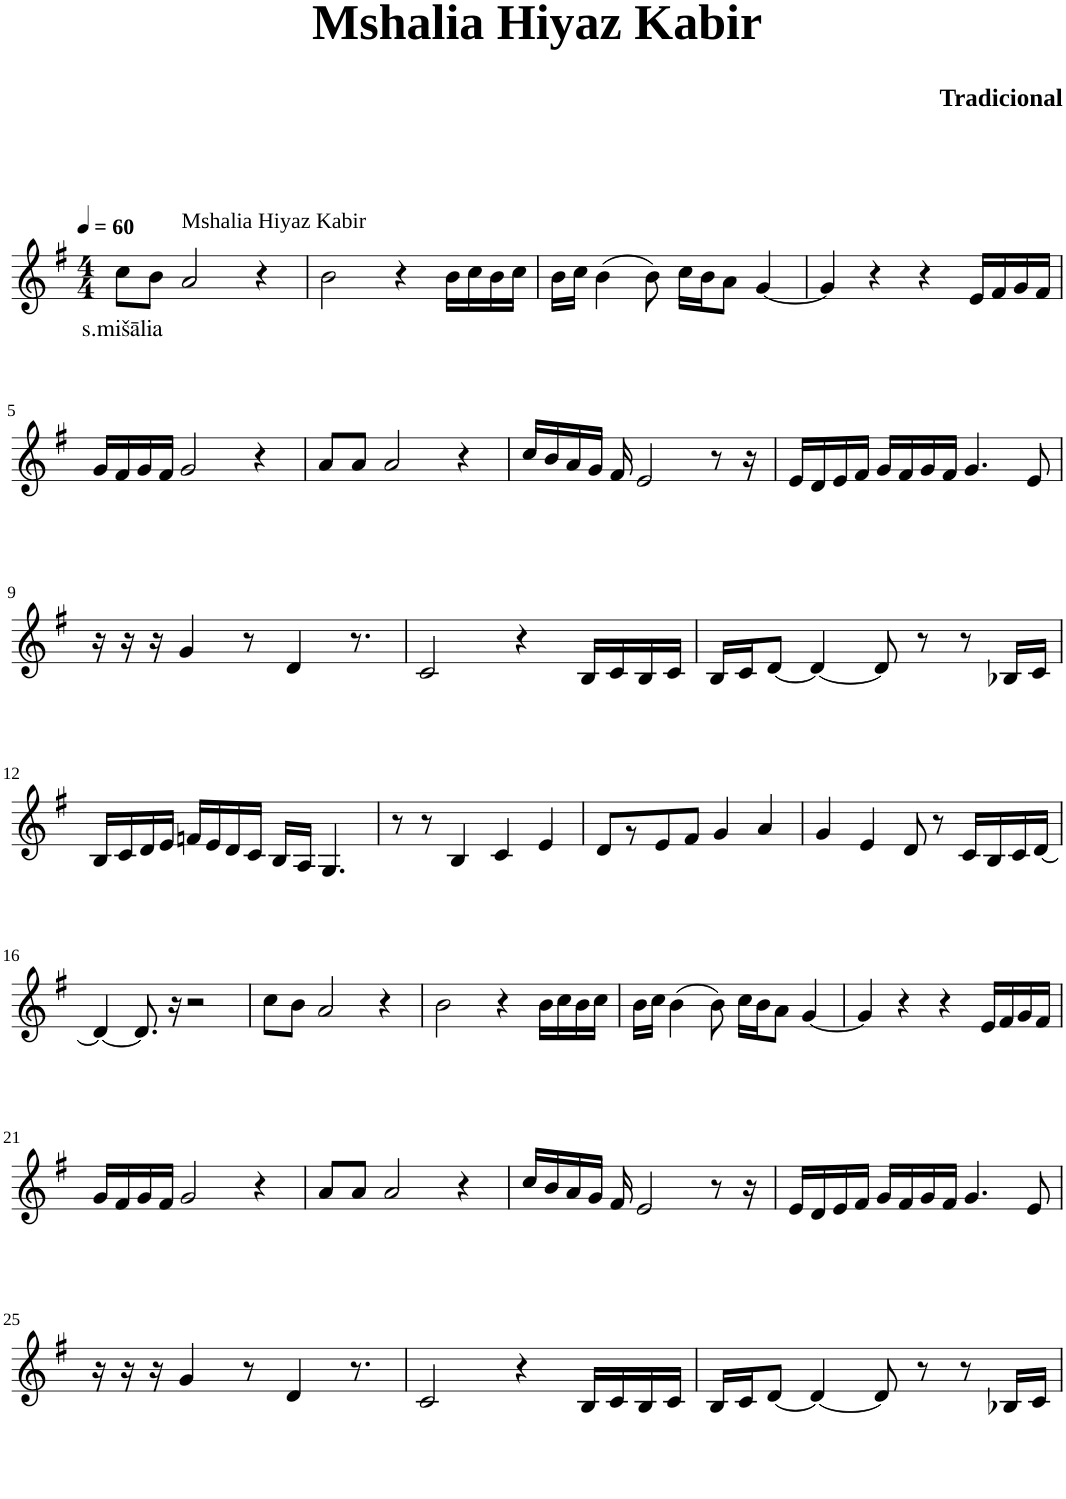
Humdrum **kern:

**kern	**text
*part1	*part1
*staff1	*staff1
*I"Violin	*
*clefG2	*
*k[f#]	*
*G:	*
*M4/4	*
*MM60	*
=1	=1
!	!LO:LY:b
8cc\L	s.mišālia
8b\J	.
!LO:TX:a:t=Mshalia Hiyaz Kabir	!
2a/	.
4r	.
=2	=2
2b\	.
4r	.
16b\LL	.
16cc\	.
16b\	.
16cc\JJ	.
=3	=3
16b\LL	.
16cc\JJ	.
(4b\	.
8b\)	.
16cc\LL	.
16b\J	.
8a\J	.
[4g/	.
=4	=4
4g/]	.
4r	.
4r	.
16e/LL	.
16f#/	.
16g/	.
16f#/JJ	.
!!LO:LB:g=z
=5	=5
16g/LL	.
16f#/	.
16g/	.
16f#/JJ	.
2g/	.
4r	.
=6	=6
8a/L	.
8a/J	.
2a/	.
4r	.
=7	=7
16cc/LL	.
16b/	.
16a/	.
16g/JJ	.
16f#/	.
2e/	.
8r	.
16r	.
=8	=8
16e/LL	.
16d/	.
16e/	.
16f#/JJ	.
16g/LL	.
16f#/	.
16g/	.
16f#/JJ	.
4.g/	.
8e/	.
!!LO:LB:g=z
=9	=9
16r	.
16r	.
16r	.
4g/	.
8r	.
4d/	.
8.r	.
=10	=10
2c/	.
4r	.
16B/LL	.
16c/	.
16B/	.
16c/JJ	.
=11	=11
16B/LL	.
16c/J	.
[8d/J	.
4d/_	.
8d/]	.
8r	.
8r	.
16B-X/LL	.
16c/JJ	.
!!LO:LB:g=z
=12	=12
16B/LL	.
16c/	.
16d/	.
16e/JJ	.
16fn/LL	.
16e/	.
16d/	.
16c/JJ	.
16B/LL	.
16A/JJ	.
4.G/	.
=13	=13
8r	.
8r	.
4B/	.
4c/	.
4e/	.
=14	=14
8d/L	.
8r	.
8e/	.
8f#/J	.
4g/	.
4a/	.
=15	=15
4g/	.
4e/	.
8d/	.
8r	.
16c/LL	.
16B/	.
16c/	.
[16d/JJ	.
!!LO:LB:g=z
=16	=16
4d/_	.
8.d/]	.
16r	.
2r	.
=17	=17
8cc\L	.
8b\J	.
2a/	.
4r	.
=18	=18
2b\	.
4r	.
16b\LL	.
16cc\	.
16b\	.
16cc\JJ	.
=19	=19
16b\LL	.
16cc\JJ	.
(4b\	.
8b\)	.
16cc\LL	.
16b\J	.
8a\J	.
[4g/	.
=20	=20
4g/]	.
4r	.
4r	.
16e/LL	.
16f#/	.
16g/	.
16f#/JJ	.
!!LO:LB:g=z
=21	=21
16g/LL	.
16f#/	.
16g/	.
16f#/JJ	.
2g/	.
4r	.
=22	=22
8a/L	.
8a/J	.
2a/	.
4r	.
=23	=23
16cc/LL	.
16b/	.
16a/	.
16g/JJ	.
16f#/	.
2e/	.
8r	.
16r	.
=24	=24
16e/LL	.
16d/	.
16e/	.
16f#/JJ	.
16g/LL	.
16f#/	.
16g/	.
16f#/JJ	.
4.g/	.
8e/	.
!!LO:LB:g=z
=25	=25
16r	.
16r	.
16r	.
4g/	.
8r	.
4d/	.
8.r	.
=26	=26
2c/	.
4r	.
16B/LL	.
16c/	.
16B/	.
16c/JJ	.
=27	=27
16B/LL	.
16c/J	.
[8d/J	.
4d/_	.
8d/]	.
8r	.
8r	.
16B-X/LL	.
16c/JJ	.
=	=
*-	*-
